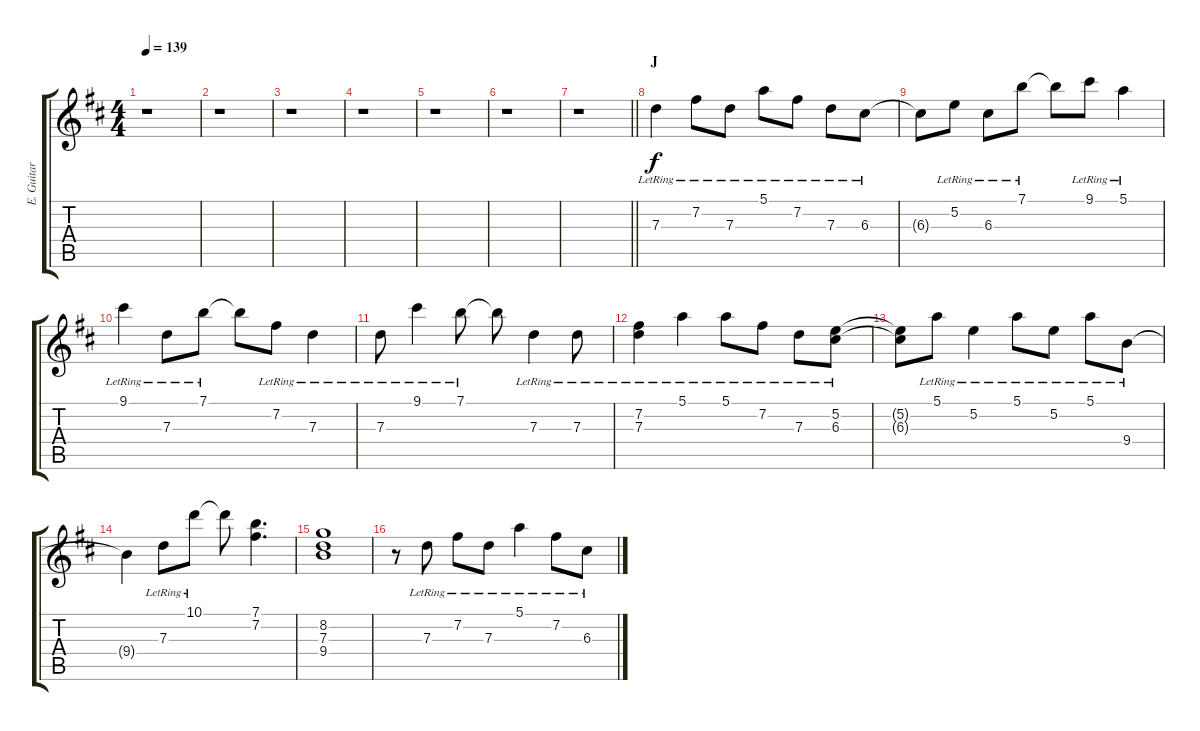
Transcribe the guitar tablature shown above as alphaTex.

\track ("E. Guitar II" "E. Guitar ") {instrument electricguitarclean}
\staff {score tabs}
\tuning (E4 B3 G3 D3 A2 E2) {hide}
\ts (4 4)
\tempo 139
\clef g2
\ks d
r.1{dy f} |
r.1 |
r.1 |
r.1 |
r.1 |
r.1 |
\barLineRight lightlight
r.1 |
\section ("" "J")
7.3{lr}.4 7.2{lr}.8 7.3{lr}.8 5.1{lr}.8 7.2{lr}.8 7.3{lr}.8 6.3{lr}.8 |
6.3{t}.8 5.2{lr}.8 6.3{lr}.8 7.1{lr}.8 7.1{t}.8 9.1{lr}.8 5.1{lr}.4 |
9.1{lr}.4 7.3{lr}.8 7.1{lr}.8 7.1{t}.8 7.2{lr}.8 7.3{lr}.4 |
7.3{lr}.8 9.1{lr}.4 7.1{lr}.8 7.1{t}.8 7.3{lr}.4 7.3{lr}.8 |
(7.2{lr} 7.3{lr}).4 5.1{lr}.4 5.1{lr}.8 7.2{lr}.8 7.3{lr}.8 (5.2{lr} 6.3{lr}).8 |
(5.2{t} 6.3{t}).8 5.1{lr}.8 5.2{lr}.4 5.1{lr}.8 5.2{lr}.8 5.1{lr}.8 9.4{lr}.8 |
9.4{t}.4 7.3{lr}.8 10.1{lr}.8 10.1{t}.8 (7.1 7.2).4{d} |
(8.2 7.3 9.4).1 |
r.8 7.3{lr}.8 7.2{lr}.8 7.3{lr}.8 5.1{lr}.4 7.2{lr}.8 6.3{lr}.8
